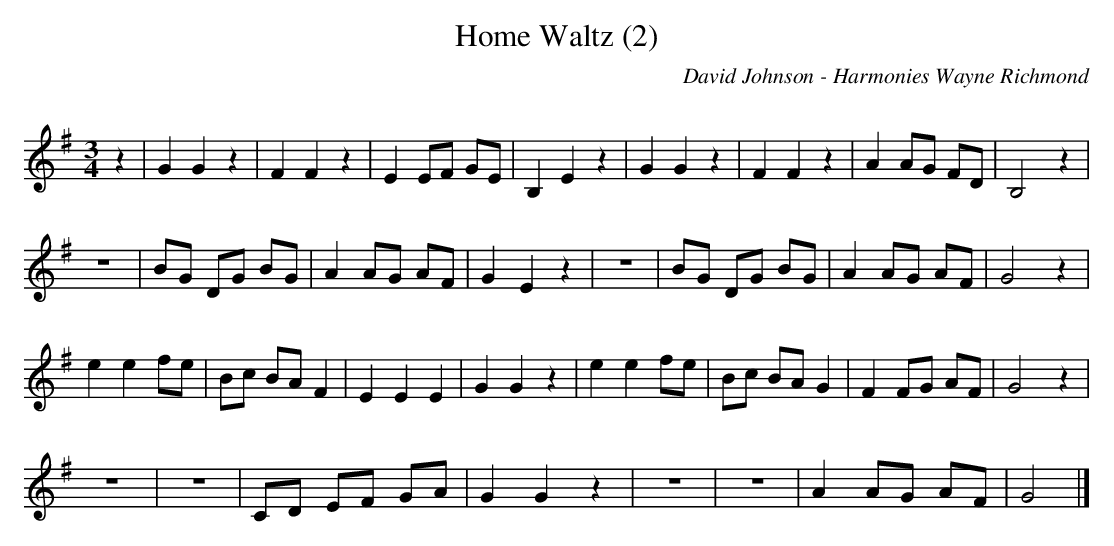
X:1
T:Home Waltz (2)
Q:150
C:David Johnson - Harmonies Wayne Richmond
M:3/4
L:1/8
K:G
z2|G2G2z2|F2F2z2|E2EF GE|B,2E2z2|G2G2z2|F2F2z2|A2AG FD|B,4z2|
z6|BG DG BG|A2AG AF|G2E2z2|z6|BG DG BG|A2AG AF|G4z2|
e2e2fe|Bc BA F2|E2E2E2|G2G2z2|e2e2fe|Bc BA G2|F2FG AF|G4z2|
z6|z6|CD EF GA|G2G2z2|z6|z6|A2AG AF|G4|]
